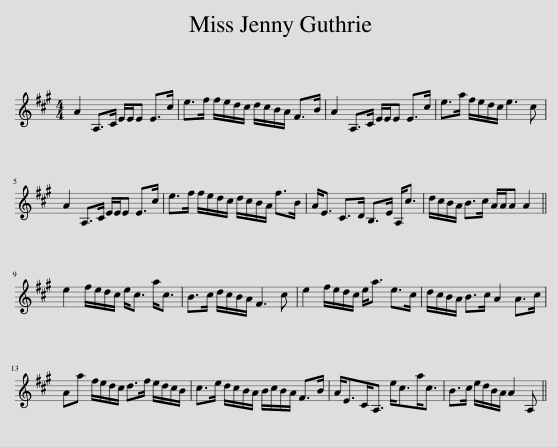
X:1
L:1/8
M:4/4
I:linebreak $
K:A
V:1 treble
V:1
 A2 A,>C E/E/E E>c | e>f f/e/d/c/ d/c/B/A/ F>B | A2 A,>C E/E/E E>c | e>a f/e/d/c/ e3 c |$ A2 A,>C E/E/E E>c | %5
 e>f f/e/d/c/ d/c/B/A/ f>B | A<E C>D B,>E A,<c | d/c/B/A/ B>c A/A/A A2 ||$ e2 f/e/d/c/ e<c a<c | B>c d/c/B/A/ F3 c | %10
 e2 f/e/d/c/ e<a e>c | d/c/B/A/ B>c A2 A>c |$ Aa f/e/d/c/ d>f e/d/c/B/ | c>e d/c/B/A/ B/c/B/A/ F>B | A<EC<A, e<ca<c | %15
 B>c e/d/B/A/ A2 A, || %16
